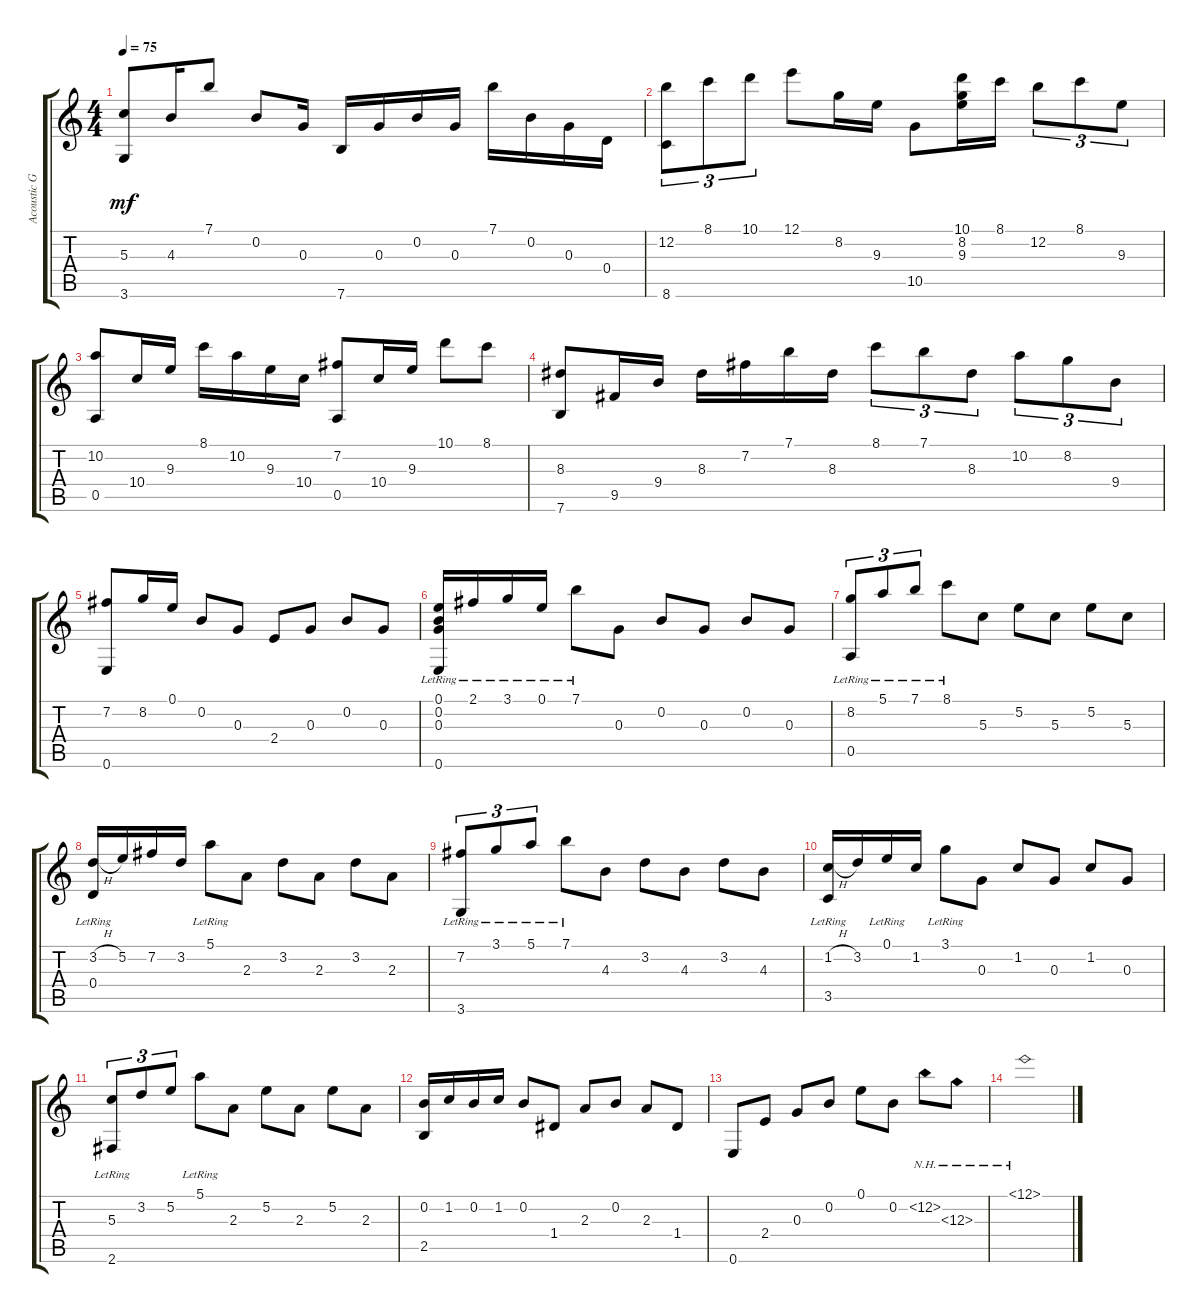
\track ("Acoustic Guitar" "Acoustic G") {instrument acousticguitarnylon}
\staff {score tabs}
\tuning (E4 B3 G3 D3 A2 E2) {hide}
\ts (4 4)
\tempo 75
\clef g2
\ks c
(5.3 3.6).8{dy mf} 4.3.16 7.1.8 0.2.8 0.3.16 7.6.16 0.3.16 0.2.16 0.3.16 7.1.16 0.2.16 0.3.16 0.4.16 |
(12.2 8.6).8{tu (3 2)} 8.1.8{tu (3 2)} 10.1.8{tu (3 2)} 12.1.8 8.2.16 9.3.16 10.5.8 (10.1 8.2 9.3).16 8.1.16 12.2.8{tu (3 2)} 8.1.8{tu (3 2)} 9.3.8{tu (3 2)} |
(10.2 0.5).8 10.4.16 9.3.16 8.1.16 10.2.16 9.3.16 10.4.16 (7.2 0.5).8 10.4.16 9.3.16 10.1.8 8.1.8 |
(8.3 7.6).8 9.5.16 9.4.16 8.3.16 7.2.16 7.1.16 8.3.16 8.1.8{tu (3 2)} 7.1.8{tu (3 2)} 8.3.8{tu (3 2)} 10.2.8{tu (3 2)} 8.2.8{tu (3 2)} 9.4.8{tu (3 2)} |
(7.2 0.6).8 8.2.16 0.1.16 0.2.8 0.3.8 2.4.8 0.3.8 0.2.8 0.3.8 |
(0.1{lr} 0.2 0.3 0.6{lr}).16 2.1{lr}.16 3.1{lr}.16 0.1{lr}.16 7.1{lr}.8 0.3.8 0.2.8 0.3.8 0.2.8 0.3.8 |
(8.2 0.5{lr}).8{tu (3 2)} 5.1{lr}.8{tu (3 2)} 7.1{lr}.8{tu (3 2)} 8.1{lr}.8 5.3.8 5.2.8 5.3.8 5.2.8 5.3.8 |
(3.2{h} 0.4{lr}).16 5.2.16 7.2.16 3.2.16 5.1{lr}.8 2.3.8 3.2.8 2.3.8 3.2.8 2.3.8 |
(7.2 3.6{lr}).8{tu (3 2)} 3.1{lr}.8{tu (3 2)} 5.1{lr}.8{tu (3 2)} 7.1{lr}.8 4.3.8 3.2.8 4.3.8 3.2.8 4.3.8 |
(1.2{h} 3.5{lr}).16 3.2.16 0.1{lr}.16 1.2.16 3.1{lr}.8 0.3.8 1.2.8 0.3.8 1.2.8 0.3.8 |
(5.3 2.6{lr}).8{tu (3 2)} 3.2.8{tu (3 2)} 5.2.8{tu (3 2)} 5.1{lr}.8 2.3.8 5.2.8 2.3.8 5.2.8 2.3.8 |
(0.2 2.5).16 1.2.16 0.2.16 1.2.16 0.2.8 1.4.8 2.3.8 0.2.8 2.3.8 1.4.8 |
0.6.8 2.4.8 0.3.8 0.2.8 0.1.8 0.2.8 12.2{nh}.8 12.3{nh}.8 |
12.1{nh}.1
